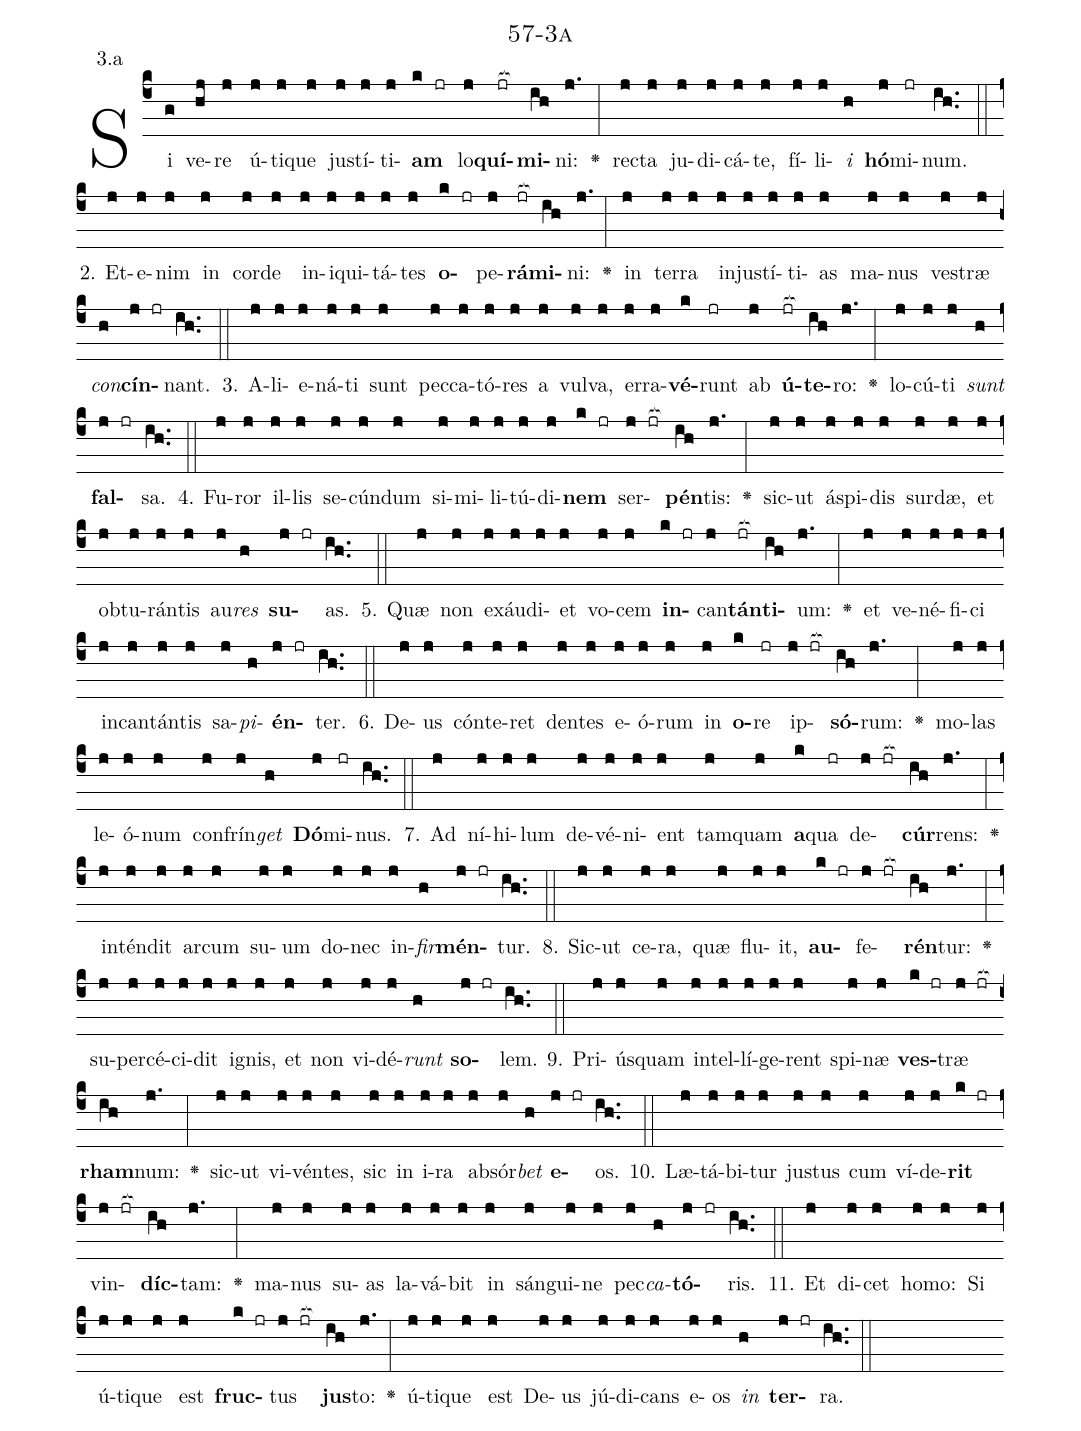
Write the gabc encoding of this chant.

name: 57-3a;
annotation: 3.a;
%%
(c4)Si(g) ve(hj)re(j) ú(j)ti(j)que(j) jus(j)tí(j)ti(j)<b>am</b>(k jr) lo(j)<b>quí</b>(jr[ocb:1{])<b>mi</b>(ih[ocb:0}])ni:(j.) <v>\greheightstar</v>(:) rec(j)ta(j) ju(j)di(j)cá(j)te,(j) fí(j)li(j)<i>i</i>(h) <b>hó</b>(j)mi(jr)num.(ih..) (::)
2. Et(j)e(j)nim(j) in(j) cor(j)de(j) in(j)i(j)qui(j)tá(j)tes(j) <b>o</b>(k jr)pe(j)<b>rá</b>(jr[ocb:1{])<b>mi</b>(ih[ocb:0}])ni:(j.) <v>\greheightstar</v>(:) in(j) ter(j)ra(j) in(j)jus(j)tí(j)ti(j)as(j) ma(j)nus(j) ves(j)træ(j) <i>con</i>(h)<b>cín</b>(j jr)nant.(ih..) (::)
3. A(j)li(j)e(j)ná(j)ti(j) sunt(j) pec(j)ca(j)tó(j)res(j) a(j) vul(j)va,(j) er(j)ra(j)<b>vé</b>(k)runt(jr) ab(j) <b>ú</b>(jr[ocb:1{])<b>te</b>(ih[ocb:0}])ro:(j.) <v>\greheightstar</v>(:) lo(j)cú(j)ti(j) <i>sunt</i>(h) <b>fal</b>(j jr)sa.(ih..) (::)
4. Fu(j)ror(j) il(j)lis(j) se(j)cún(j)dum(j) si(j)mi(j)li(j)tú(j)di(j)<b>nem</b>(k jr) ser(j jr[ocb:1{])<b>pén</b>(ih[ocb:0}])tis:(j.) <v>\greheightstar</v>(:) sic(j)ut(j) ás(j)pi(j)dis(j) sur(j)dæ,(j) et(j) ob(j)tu(j)rán(j)tis(j) au(j)<i>res</i>(h) <b>su</b>(j jr)as.(ih..) (::)
5. Quæ(j) non(j) ex(j)áu(j)di(j)et(j) vo(j)cem(j) <b>in</b>(k jr)can(j)<b>tán</b>(jr[ocb:1{])<b>ti</b>(ih[ocb:0}])um:(j.) <v>\greheightstar</v>(:) et(j) ve(j)né(j)fi(j)ci(j) in(j)can(j)tán(j)tis(j) sa(j)<i>pi</i>(h)<b>én</b>(j jr)ter.(ih..) (::)
6. De(j)us(j) cón(j)te(j)ret(j) den(j)tes(j) e(j)ó(j)rum(j) in(j) <b>o</b>(k)re(jr) ip(j jr[ocb:1{])<b>só</b>(ih[ocb:0}])rum:(j.) <v>\greheightstar</v>(:) mo(j)las(j) le(j)ó(j)num(j) con(j)frín(j)<i>get</i>(h) <b>Dó</b>(j)mi(jr)nus.(ih..) (::)
7. Ad(j) ní(j)hi(j)lum(j) de(j)vé(j)ni(j)ent(j) tam(j)quam(j) <b>a</b>(k)qua(jr) de(j jr[ocb:1{])<b>cúr</b>(ih[ocb:0}])rens:(j.) <v>\greheightstar</v>(:) in(j)tén(j)dit(j) ar(j)cum(j) su(j)um(j) do(j)nec(j) in(j)<i>fir</i>(h)<b>mén</b>(j jr)tur.(ih..) (::)
8. Sic(j)ut(j) ce(j)ra,(j) quæ(j) flu(j)it,(j) <b>au</b>(k jr)fe(j jr[ocb:1{])<b>rén</b>(ih[ocb:0}])tur:(j.) <v>\greheightstar</v>(:) su(j)per(j)cé(j)ci(j)dit(j) i(j)gnis,(j) et(j) non(j) vi(j)dé(j)<i>runt</i>(h) <b>so</b>(j jr)lem.(ih..) (::)
9. Pri(j)ús(j)quam(j) in(j)tel(j)lí(j)ge(j)rent(j) spi(j)næ(j) <b>ves</b>(k jr)træ(j jr[ocb:1{]) <b>rham</b>(ih[ocb:0}])num:(j.) <v>\greheightstar</v>(:) sic(j)ut(j) vi(j)vén(j)tes,(j) sic(j) in(j) i(j)ra(j) ab(j)sór(j)<i>bet</i>(h) <b>e</b>(j jr)os.(ih..) (::)
10. Læ(j)tá(j)bi(j)tur(j) jus(j)tus(j) cum(j) ví(j)de(j)<b>rit</b>(k jr) vin(j jr[ocb:1{])<b>díc</b>(ih[ocb:0}])tam:(j.) <v>\greheightstar</v>(:) ma(j)nus(j) su(j)as(j) la(j)vá(j)bit(j) in(j) sán(j)gui(j)ne(j) pec(j)<i>ca</i>(h)<b>tó</b>(j jr)ris.(ih..) (::)
11. Et(j) di(j)cet(j) ho(j)mo:(j) Si(j) ú(j)ti(j)que(j) est(j) <b>fruc</b>(k jr)tus(j jr[ocb:1{]) <b>jus</b>(ih[ocb:0}])to:(j.) <v>\greheightstar</v>(:) ú(j)ti(j)que(j) est(j) De(j)us(j) jú(j)di(j)cans(j) e(j)os(j) <i>in</i>(h) <b>ter</b>(j jr)ra.(ih..) (::)
